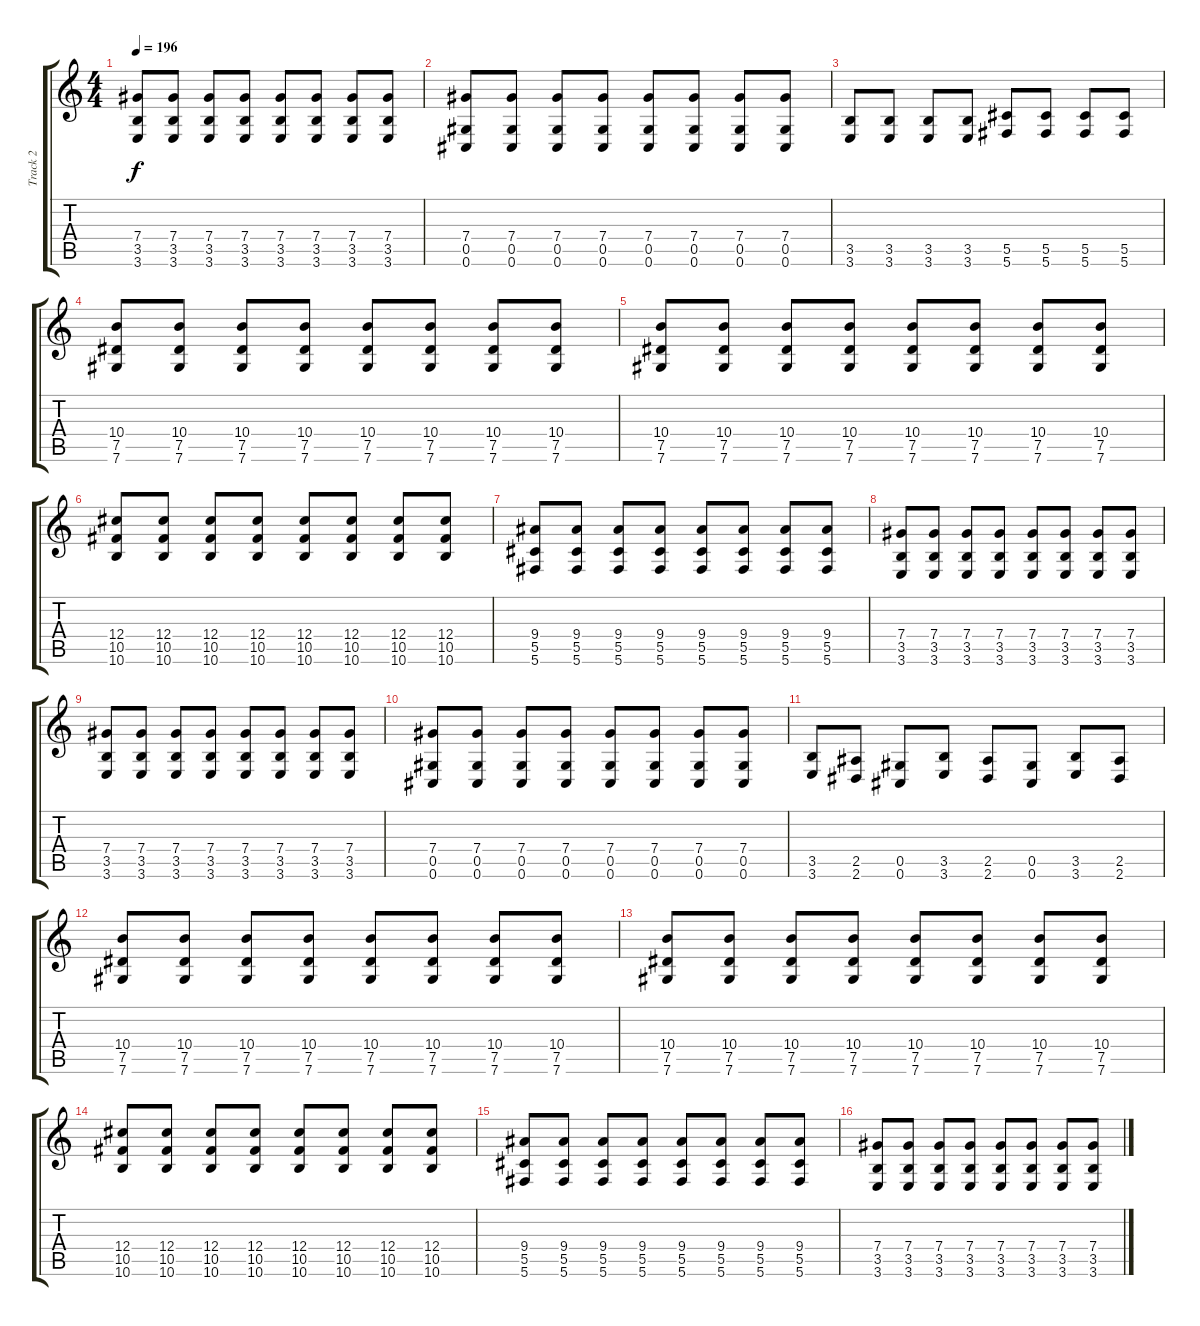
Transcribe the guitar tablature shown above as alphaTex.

\track ("Track 2" "Track 2") {instrument distortionguitar}
\staff {score tabs}
\tuning (Eb4 Bb3 Gb3 Db3 Ab2 Db2) {hide}
\ts (4 4)
\tempo 196
\clef g2
\ks c
(7.4 3.5 3.6).8{dy f} (7.4 3.5 3.6).8 (7.4 3.5 3.6).8 (7.4 3.5 3.6).8 (7.4 3.5 3.6).8 (7.4 3.5 3.6).8 (7.4 3.5 3.6).8 (7.4 3.5 3.6).8 |
(7.4 0.5 0.6).8 (7.4 0.5 0.6).8 (7.4 0.5 0.6).8 (7.4 0.5 0.6).8 (7.4 0.5 0.6).8 (7.4 0.5 0.6).8 (7.4 0.5 0.6).8 (7.4 0.5 0.6).8 |
(3.5 3.6).8 (3.5 3.6).8 (3.5 3.6).8 (3.5 3.6).8 (5.5 5.6).8 (5.5 5.6).8 (5.5 5.6).8 (5.5 5.6).8 |
(10.4 7.5 7.6).8 (10.4 7.5 7.6).8 (10.4 7.5 7.6).8 (10.4 7.5 7.6).8 (10.4 7.5 7.6).8 (10.4 7.5 7.6).8 (10.4 7.5 7.6).8 (10.4 7.5 7.6).8 |
(10.4 7.5 7.6).8 (10.4 7.5 7.6).8 (10.4 7.5 7.6).8 (10.4 7.5 7.6).8 (10.4 7.5 7.6).8 (10.4 7.5 7.6).8 (10.4 7.5 7.6).8 (10.4 7.5 7.6).8 |
(12.4 10.5 10.6).8 (12.4 10.5 10.6).8 (12.4 10.5 10.6).8 (12.4 10.5 10.6).8 (12.4 10.5 10.6).8 (12.4 10.5 10.6).8 (12.4 10.5 10.6).8 (12.4 10.5 10.6).8 |
(9.4 5.5 5.6).8 (9.4 5.5 5.6).8 (9.4 5.5 5.6).8 (9.4 5.5 5.6).8 (9.4 5.5 5.6).8 (9.4 5.5 5.6).8 (9.4 5.5 5.6).8 (9.4 5.5 5.6).8 |
(7.4 3.5 3.6).8 (7.4 3.5 3.6).8 (7.4 3.5 3.6).8 (7.4 3.5 3.6).8 (7.4 3.5 3.6).8 (7.4 3.5 3.6).8 (7.4 3.5 3.6).8 (7.4 3.5 3.6).8 |
(7.4 3.5 3.6).8 (7.4 3.5 3.6).8 (7.4 3.5 3.6).8 (7.4 3.5 3.6).8 (7.4 3.5 3.6).8 (7.4 3.5 3.6).8 (7.4 3.5 3.6).8 (7.4 3.5 3.6).8 |
(7.4 0.5 0.6).8 (7.4 0.5 0.6).8 (7.4 0.5 0.6).8 (7.4 0.5 0.6).8 (7.4 0.5 0.6).8 (7.4 0.5 0.6).8 (7.4 0.5 0.6).8 (7.4 0.5 0.6).8 |
(3.5 3.6).8 (2.5 2.6).8 (0.5 0.6).8 (3.5 3.6).8 (2.5 2.6).8 (0.5 0.6).8 (3.5 3.6).8 (2.5 2.6).8 |
(10.4 7.5 7.6).8 (10.4 7.5 7.6).8 (10.4 7.5 7.6).8 (10.4 7.5 7.6).8 (10.4 7.5 7.6).8 (10.4 7.5 7.6).8 (10.4 7.5 7.6).8 (10.4 7.5 7.6).8 |
(10.4 7.5 7.6).8 (10.4 7.5 7.6).8 (10.4 7.5 7.6).8 (10.4 7.5 7.6).8 (10.4 7.5 7.6).8 (10.4 7.5 7.6).8 (10.4 7.5 7.6).8 (10.4 7.5 7.6).8 |
(12.4 10.5 10.6).8 (12.4 10.5 10.6).8 (12.4 10.5 10.6).8 (12.4 10.5 10.6).8 (12.4 10.5 10.6).8 (12.4 10.5 10.6).8 (12.4 10.5 10.6).8 (12.4 10.5 10.6).8 |
(9.4 5.5 5.6).8 (9.4 5.5 5.6).8 (9.4 5.5 5.6).8 (9.4 5.5 5.6).8 (9.4 5.5 5.6).8 (9.4 5.5 5.6).8 (9.4 5.5 5.6).8 (9.4 5.5 5.6).8 |
(7.4 3.5 3.6).8 (7.4 3.5 3.6).8 (7.4 3.5 3.6).8 (7.4 3.5 3.6).8 (7.4 3.5 3.6).8 (7.4 3.5 3.6).8 (7.4 3.5 3.6).8 (7.4 3.5 3.6).8
